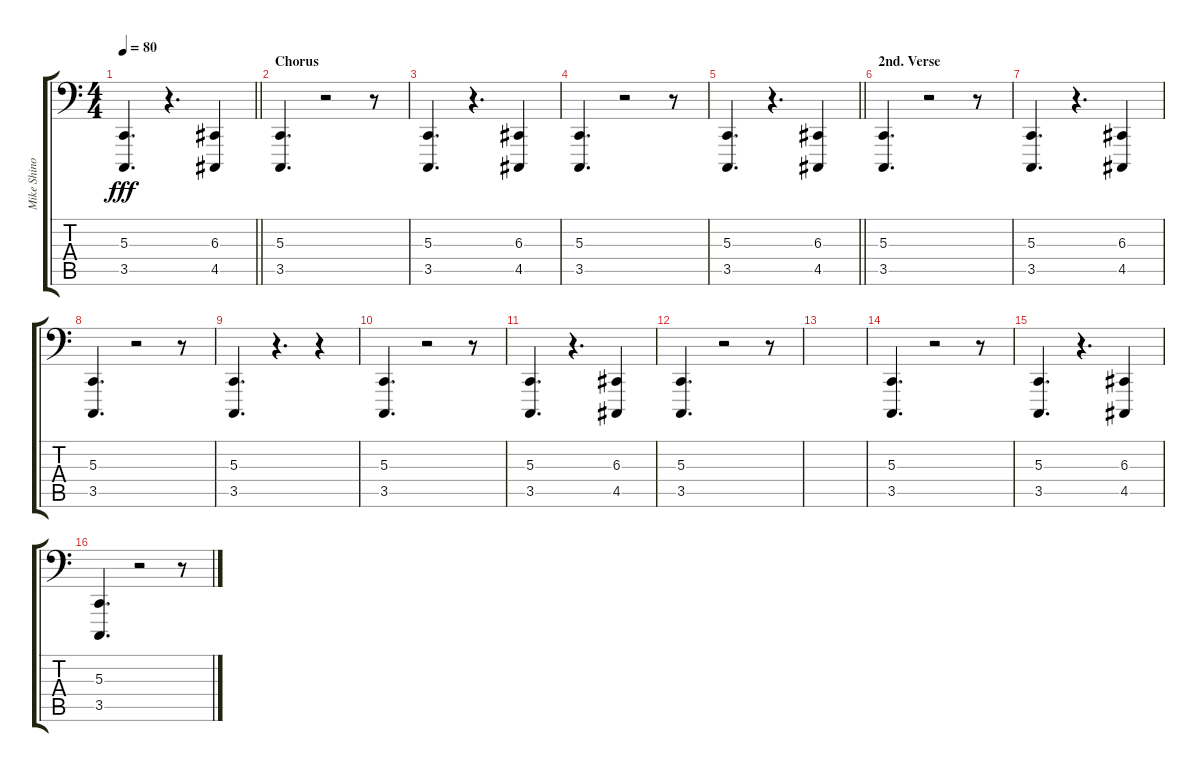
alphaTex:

\track ("Mike Shinoda - Bass" "Mike Shino") {instrument ocarina}
\staff {score tabs}
\tuning (E2 B1 G1 D1 A0 E0) {hide}
\ts (4 4)
\tempo 80
\clef f4
\barLineRight lightlight
\ks c
(5.3 3.5).4{d dy fff} r.4{d} (6.3 4.5).4 |
\section ("" "Chorus")
(5.3 3.5).4{d} r.2 r.8 |
(5.3 3.5).4{d} r.4{d} (6.3 4.5).4 |
(5.3 3.5).4{d} r.2 r.8 |
\barLineRight lightlight
(5.3 3.5).4{d} r.4{d} (6.3 4.5).4 |
\section ("" "2nd. Verse")
(5.3 3.5).4{d} r.2 r.8 |
(5.3 3.5).4{d} r.4{d} (6.3 4.5).4 |
(5.3 3.5).4{d} r.2 r.8 |
(5.3 3.5).4{d} r.4{d} r.4 |
(5.3 3.5).4{d} r.2 r.8 |
(5.3 3.5).4{d} r.4{d} (6.3 4.5).4 |
(5.3 3.5).4{d} r.2 r.8 |
|
(5.3 3.5).4{d} r.2 r.8 |
(5.3 3.5).4{d} r.4{d} (6.3 4.5).4 |
(5.3 3.5).4{d} r.2 r.8
